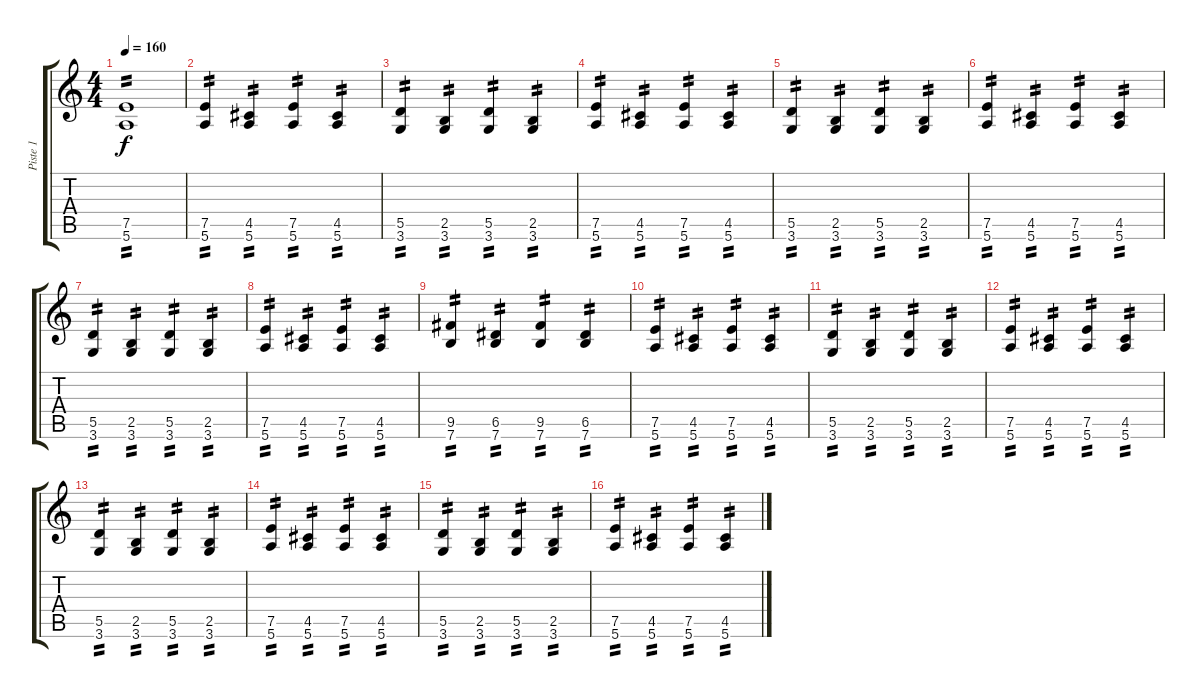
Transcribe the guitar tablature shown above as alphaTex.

\track ("Piste 1" "Piste 1") {instrument overdrivenguitar}
\staff {score tabs}
\tuning (E4 B3 G3 D3 A2 E2) {hide}
\ts (4 4)
\tempo 160
\clef g2
\ks c
(7.5 5.6).1{tp 2 dy f} |
(7.5 5.6).4{tp 2} (4.5 5.6).4{tp 2} (7.5 5.6).4{tp 2} (4.5 5.6).4{tp 2} |
(5.5 3.6).4{tp 2} (2.5 3.6).4{tp 2} (5.5 3.6).4{tp 2} (2.5 3.6).4{tp 2} |
(7.5 5.6).4{tp 2} (4.5 5.6).4{tp 2} (7.5 5.6).4{tp 2} (4.5 5.6).4{tp 2} |
(5.5 3.6).4{tp 2} (2.5 3.6).4{tp 2} (5.5 3.6).4{tp 2} (2.5 3.6).4{tp 2} |
(7.5 5.6).4{tp 2} (4.5 5.6).4{tp 2} (7.5 5.6).4{tp 2} (4.5 5.6).4{tp 2} |
(5.5 3.6).4{tp 2} (2.5 3.6).4{tp 2} (5.5 3.6).4{tp 2} (2.5 3.6).4{tp 2} |
(7.5 5.6).4{tp 2} (4.5 5.6).4{tp 2} (7.5 5.6).4{tp 2} (4.5 5.6).4{tp 2} |
(9.5 7.6).4{tp 2} (6.5 7.6).4{tp 2} (9.5 7.6).4{tp 2} (6.5 7.6).4{tp 2} |
(7.5 5.6).4{tp 2} (4.5 5.6).4{tp 2} (7.5 5.6).4{tp 2} (4.5 5.6).4{tp 2} |
(5.5 3.6).4{tp 2} (2.5 3.6).4{tp 2} (5.5 3.6).4{tp 2} (2.5 3.6).4{tp 2} |
(7.5 5.6).4{tp 2} (4.5 5.6).4{tp 2} (7.5 5.6).4{tp 2} (4.5 5.6).4{tp 2} |
(5.5 3.6).4{tp 2} (2.5 3.6).4{tp 2} (5.5 3.6).4{tp 2} (2.5 3.6).4{tp 2} |
(7.5 5.6).4{tp 2} (4.5 5.6).4{tp 2} (7.5 5.6).4{tp 2} (4.5 5.6).4{tp 2} |
(5.5 3.6).4{tp 2} (2.5 3.6).4{tp 2} (5.5 3.6).4{tp 2} (2.5 3.6).4{tp 2} |
(7.5 5.6).4{tp 2} (4.5 5.6).4{tp 2} (7.5 5.6).4{tp 2} (4.5 5.6).4{tp 2}
